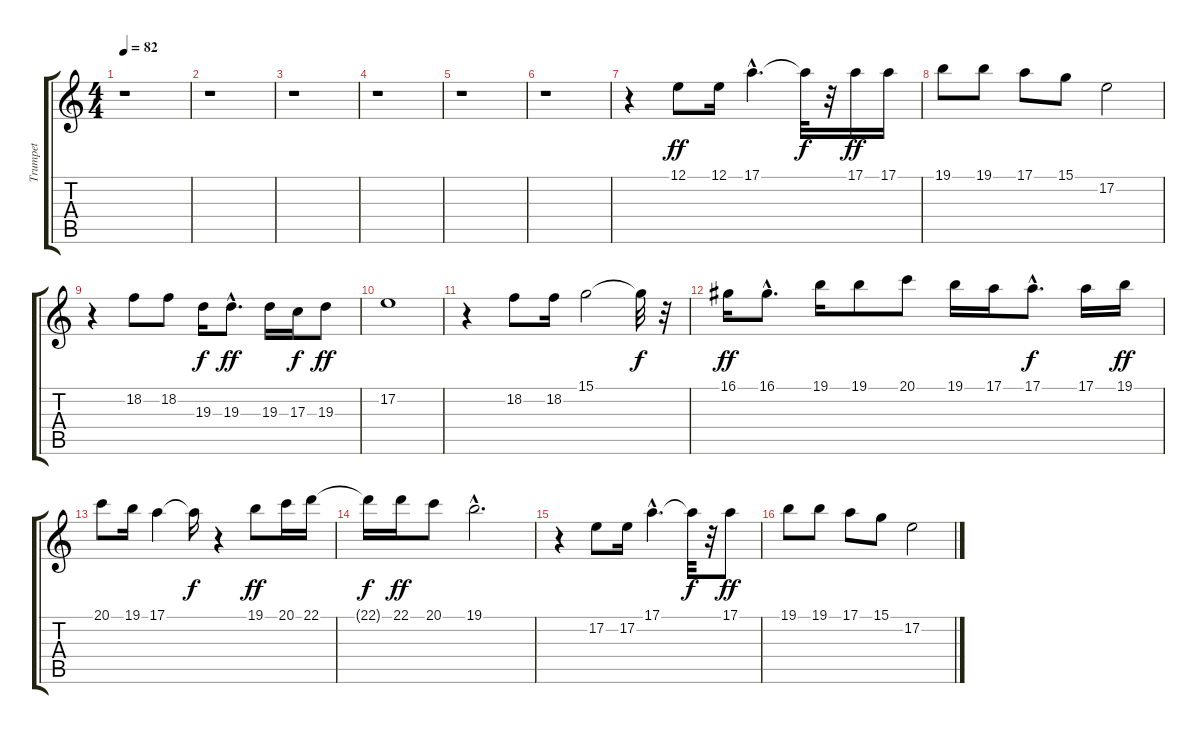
\track ("Trumpet" "Trumpet") {instrument trumpet}
\staff {score tabs}
\tuning (E4 B3 G3 D3 A2 E2) {hide}
\ts (4 4)
\tempo 82
\clef g2
\ks c
r.1{dy f} |
r.1 |
r.1 |
r.1 |
r.1 |
r.1 |
r.4 12.1.8{dy ff} 12.1.16 17.1{hac}.4{d} 17.1{t}.32{dy f} r.32 17.1.16{dy ff} 17.1.16 |
19.1.8 19.1.8 17.1.8 15.1.8 17.2.2 |
r.4 18.2.8 18.2.8 19.3.16{dy f} 19.3{hac}.8{d dy ff} 19.3.16 17.3.16{dy f} 19.3.8{dy ff} |
17.2.1 |
r.4 18.2.8 18.2.16 15.1.2 15.1{t}.32{dy f} r.32 |
16.1.16{dy ff} 16.1{hac}.8{d} 19.1.16 19.1.8 20.1.8 19.1.16 17.1.16 17.1{hac}.8{d dy f} 17.1.16 19.1.16{dy ff} |
20.1.8 19.1.16 17.1.4 17.1{t}.16{dy f} r.4 19.1.8{dy ff} 20.1.16 22.1.16 |
22.1{t}.16{dy f} 22.1.16{dy ff} 20.1.8 19.1{hac}.2{d} |
r.4 17.2.8 17.2.16 17.1{hac}.4{d} 17.1{t}.32{dy f} r.32 17.1.8{dy ff} |
19.1.8 19.1.8 17.1.8 15.1.8 17.2.2
